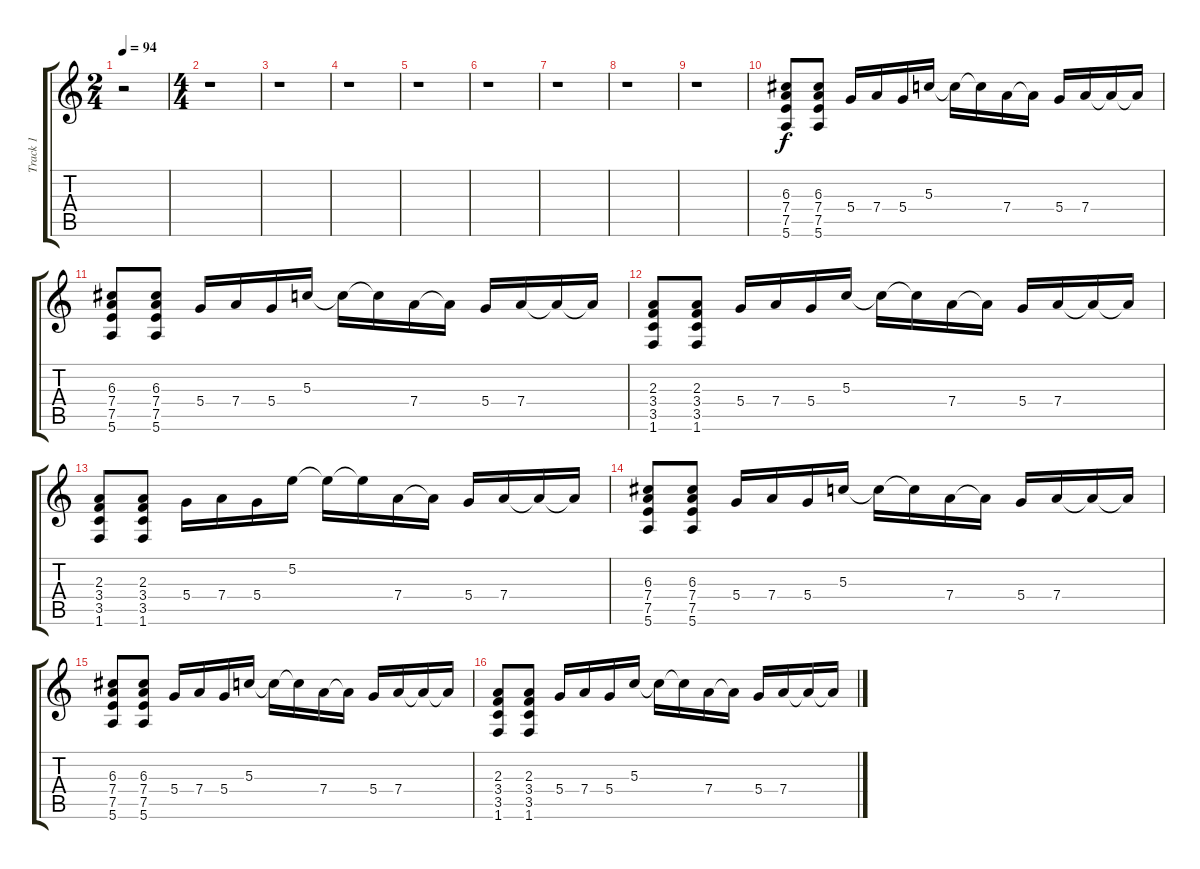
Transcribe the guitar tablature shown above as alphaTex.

\track ("Track 1" "Track 1") {instrument overdrivenguitar}
\staff {score tabs}
\tuning (E4 B3 G3 D3 A2 E2) {hide}
\ts (2 4)
\tempo 94
\clef g2
\ks c
r.2{dy f instrument overdrivenguitar} |
\ts (4 4)
r.1 |
r.1 |
r.1 |
r.1 |
r.1 |
r.1 |
r.1 |
r.1 |
(6.3 7.4 7.5 5.6).8 (6.3 7.4 7.5 5.6).8 5.4.16 7.4.16 5.4.16 5.3.16 5.3{t}.16 5.3{t}.16 7.4.16 7.4{t}.16 5.4.16 7.4.16 7.4{t}.16 7.4{t}.16 |
(6.3 7.4 7.5 5.6).8 (6.3 7.4 7.5 5.6).8 5.4.16 7.4.16 5.4.16 5.3.16 5.3{t}.16 5.3{t}.16 7.4.16 7.4{t}.16 5.4.16 7.4.16 7.4{t}.16 7.4{t}.16 |
(2.3 3.4 3.5 1.6).8 (2.3 3.4 3.5 1.6).8 5.4.16 7.4.16 5.4.16 5.3.16 5.3{t}.16 5.3{t}.16 7.4.16 7.4{t}.16 5.4.16 7.4.16 7.4{t}.16 7.4{t}.16 |
(2.3 3.4 3.5 1.6).8 (2.3 3.4 3.5 1.6).8 5.4.16 7.4.16 5.4.16 5.2.16 5.2{t}.16 5.2{t}.16 7.4.16 7.4{t}.16 5.4.16 7.4.16 7.4{t}.16 7.4{t}.16 |
(6.3 7.4 7.5 5.6).8 (6.3 7.4 7.5 5.6).8 5.4.16 7.4.16 5.4.16 5.3.16 5.3{t}.16 5.3{t}.16 7.4.16 7.4{t}.16 5.4.16 7.4.16 7.4{t}.16 7.4{t}.16 |
(6.3 7.4 7.5 5.6).8 (6.3 7.4 7.5 5.6).8 5.4.16 7.4.16 5.4.16 5.3.16 5.3{t}.16 5.3{t}.16 7.4.16 7.4{t}.16 5.4.16 7.4.16 7.4{t}.16 7.4{t}.16 |
(2.3 3.4 3.5 1.6).8 (2.3 3.4 3.5 1.6).8 5.4.16 7.4.16 5.4.16 5.3.16 5.3{t}.16 5.3{t}.16 7.4.16 7.4{t}.16 5.4.16 7.4.16 7.4{t}.16 7.4{t}.16
